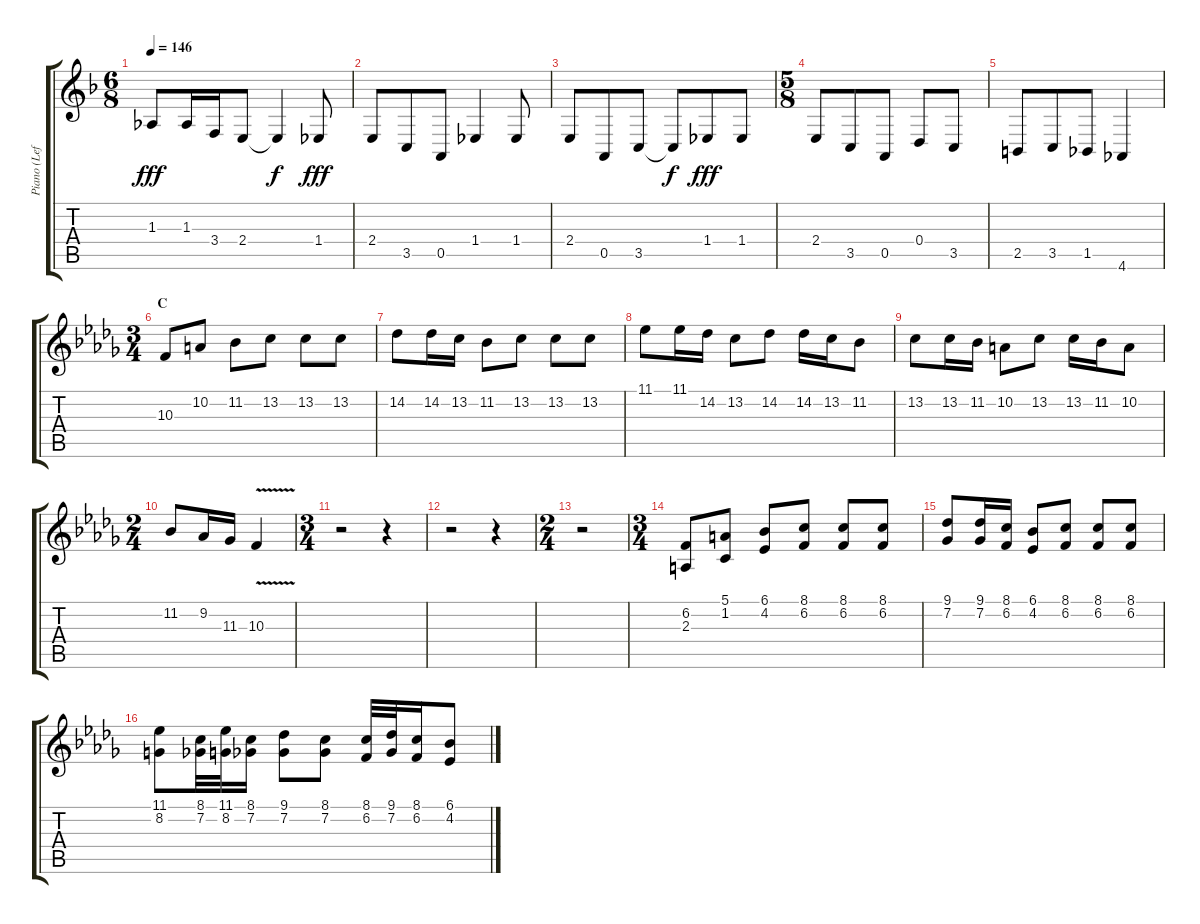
\track ("Piano (Left Hand)" "Piano (Lef") {instrument acousticgrandpiano}
\staff {score tabs}
\tuning (E4 B3 G3 D3 A2 E2) {hide}
\ts (6 8)
\tempo 146
\clef g2
\ks f
1.3.8{dy fff} 1.3.16 3.4.16 2.4.8 2.4{t}.4{dy f} 1.4.8{dy fff} |
2.4.8 3.5.8 0.5.8 1.4.4 1.4.8 |
2.4.8 0.5.8 3.5.8 3.5{t}.8{dy f} 1.4.8{dy fff} 1.4.8 |
\ts (5 8)
2.4.8 3.5.8 0.5.8 0.4.8 3.5.8 |
2.5.8 3.5.8 1.5.8 4.6.4 |
\ts (3 4)
\section ("" "C")
\ks db
10.3.8 10.2.8 11.2.8 13.2.8 13.2.8 13.2.8 |
14.2.8 14.2.16 13.2.16 11.2.8 13.2.8 13.2.8 13.2.8 |
11.1.8 11.1.16 14.2.16 13.2.8 14.2.8 14.2.16 13.2.16 11.2.8 |
13.2.8 13.2.16 11.2.16 10.2.8 13.2.8 13.2.16 11.2.16 10.2.8 |
\ts (2 4)
11.2.8 9.2.16 11.3.16 10.3{v}.4 |
\ts (3 4)
r.2 r.4 |
r.2 r.4 |
\ts (2 4)
r.2 |
\ts (3 4)
(6.2 2.3).8 (5.1 1.2).8 (6.1 4.2).8 (8.1 6.2).8 (8.1 6.2).8 (8.1 6.2).8 |
(9.1 7.2).8 (9.1 7.2).16 (8.1 6.2).16 (6.1 4.2).8 (8.1 6.2).8 (8.1 6.2).8 (8.1 6.2).8 |
(11.1 8.2).8 (8.1 7.2).32 (11.1 8.2).32 (8.1 7.2).16 (9.1 7.2).8 (8.1 7.2).8 (8.1 6.2).32 (9.1 7.2).32 (8.1 6.2).16 (6.1 4.2).8
